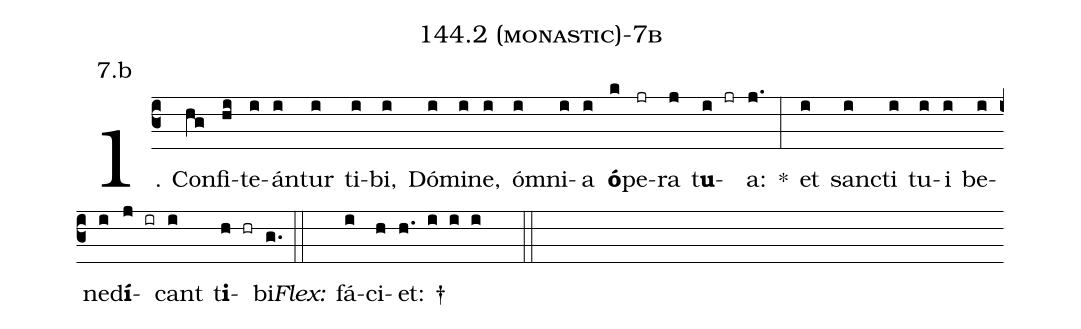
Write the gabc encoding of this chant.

name: 144.2 (monastic)-7b;
annotation: 7.b;
%%
(c3)1. Con(hg)fi(hi)te(i)án(i)tur(i) ti(i)bi,(i) Dó(i)mi(i)ne,(i) óm(i)ni(i)a(i) <b>ó</b>(k)pe(jr)ra(j) t<b>u</b>(i jr)a:(j.) *(:) et(i) sanc(i)ti(i) tu(i)i(i) be(i)ne(i)d<b>í</b>(j ir)cant(i) t<b>i</b>(h hr)bi.(g.) (::)
<i>Flex:</i>()  fá(i)ci(h)et: †(h. i i i  ::)
